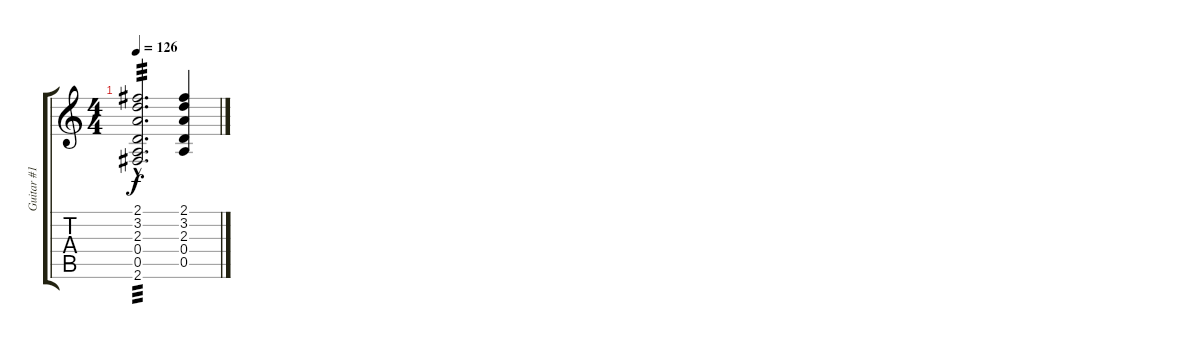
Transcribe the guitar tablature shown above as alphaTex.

\track ("Guitar #1" "Guitar #1") {instrument electricguitarclean}
\staff {score tabs}
\tuning (E4 B3 G3 D3 A2 E2) {hide}
\ts (4 4)
\tempo 126
\clef g2
\ks c
(2.1{hac} 3.2{hac} 2.3{hac} 0.4{hac} 0.5{hac} 2.6{hac}).2{d tp 3 dy f} (2.1 3.2 2.3 0.4 0.5).4
